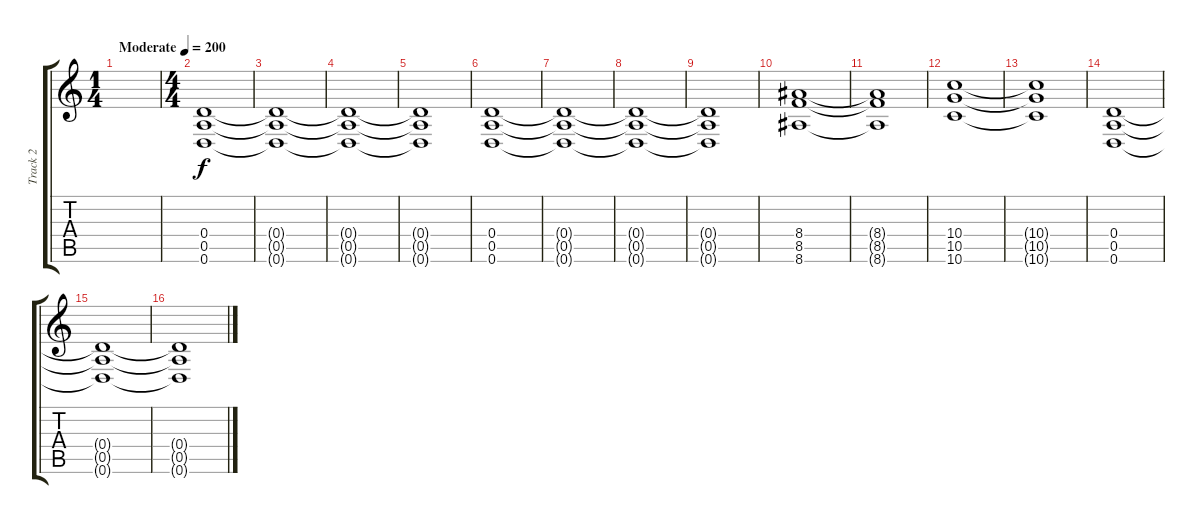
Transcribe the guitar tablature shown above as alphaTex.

\track ("Track 2" "Track 2") {instrument overdrivenguitar}
\staff {score tabs}
\tuning (E4 B3 G3 D3 A2 D2) {hide}
\ts (1 4)
\tempo (200 "Moderate")
\clef g2
\ks c
|
\ts (4 4)
(0.4 0.5 0.6).1 |
(0.4{t} 0.5{t} 0.6{t}).1 |
(0.4{t} 0.5{t} 0.6{t}).1 |
(0.4{t} 0.5{t} 0.6{t}).1 |
(0.4 0.5 0.6).1 |
(0.4{t} 0.5{t} 0.6{t}).1 |
(0.4{t} 0.5{t} 0.6{t}).1 |
(0.4{t} 0.5{t} 0.6{t}).1 |
(8.4 8.5 8.6).1 |
(8.4{t} 8.5{t} 8.6{t}).1 |
(10.4 10.5 10.6).1 |
(10.4{t} 10.5{t} 10.6{t}).1 |
(0.4 0.5 0.6).1 |
(0.4{t} 0.5{t} 0.6{t}).1 |
(0.4{t} 0.5{t} 0.6{t}).1
